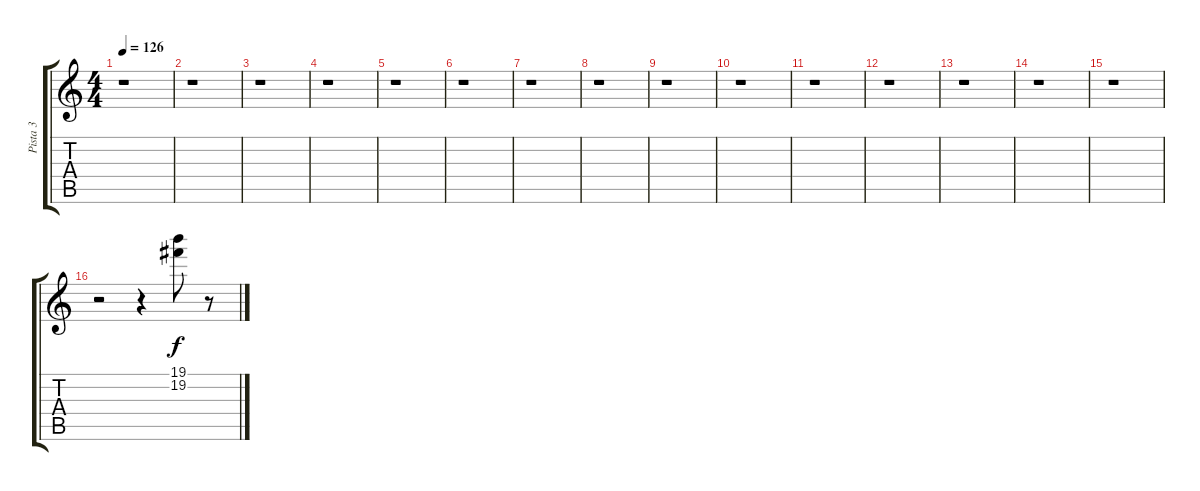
\track ("Pista 3" "Pista 3") {instrument distortionguitar}
\staff {score tabs}
\tuning (E4 B3 G3 D3 A2 E2) {hide}
\ts (4 4)
\tempo 126
\clef g2
\ks c
r.1{dy f} |
r.1 |
r.1 |
r.1 |
r.1 |
r.1 |
r.1 |
r.1 |
r.1 |
r.1 |
r.1 |
r.1 |
r.1 |
r.1 |
r.1 |
r.2 r.4 (19.1 19.2).8 r.8
